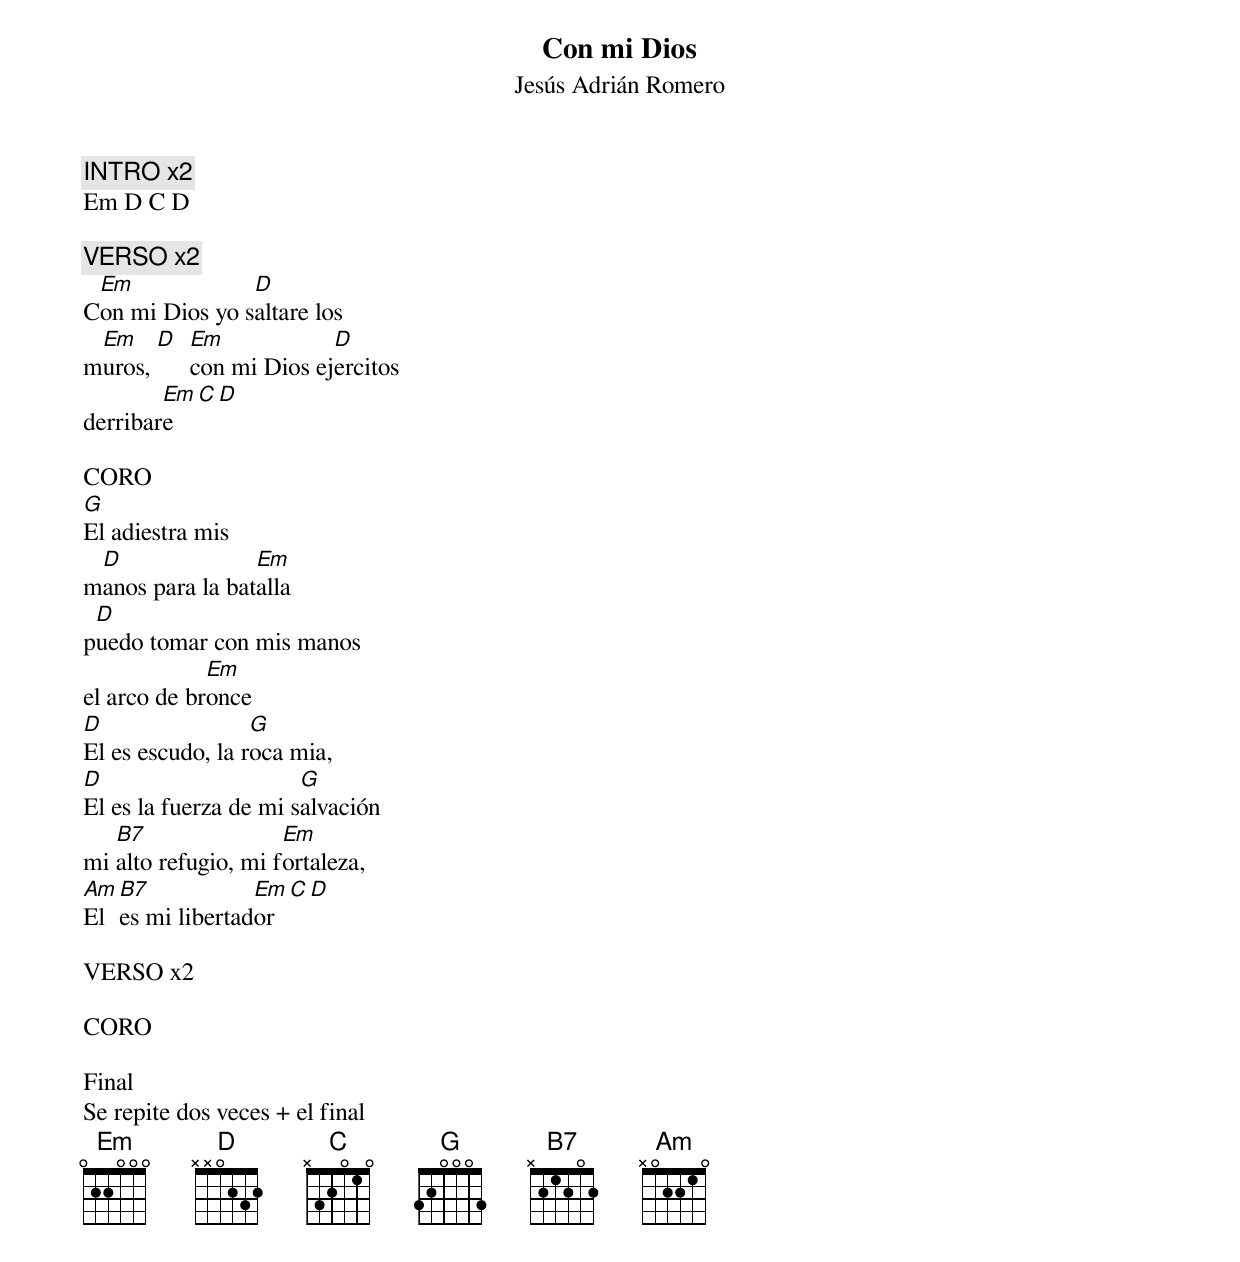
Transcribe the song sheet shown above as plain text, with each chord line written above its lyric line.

Con mi Dios
Jesús Adrián Romero

INTRO x2
Em D C D

VERSO x2
 Em             D
Con mi Dios yo saltare los
 Em    D Em            D
muros,   con mi Dios ejercitos
        Em C D
derribare

CORO
G
El adiestra mis
 D               Em
manos para la batalla
 D
puedo tomar con mis manos
             Em
el arco de bronce
D                 G
El es escudo, la roca mia,
D                      G
El es la fuerza de mi salvación
   B7                Em
mi alto refugio, mi fortaleza,
Am B7            Em C D
El es mi libertador

VERSO x2

CORO

Final
Se repite dos veces + el final
